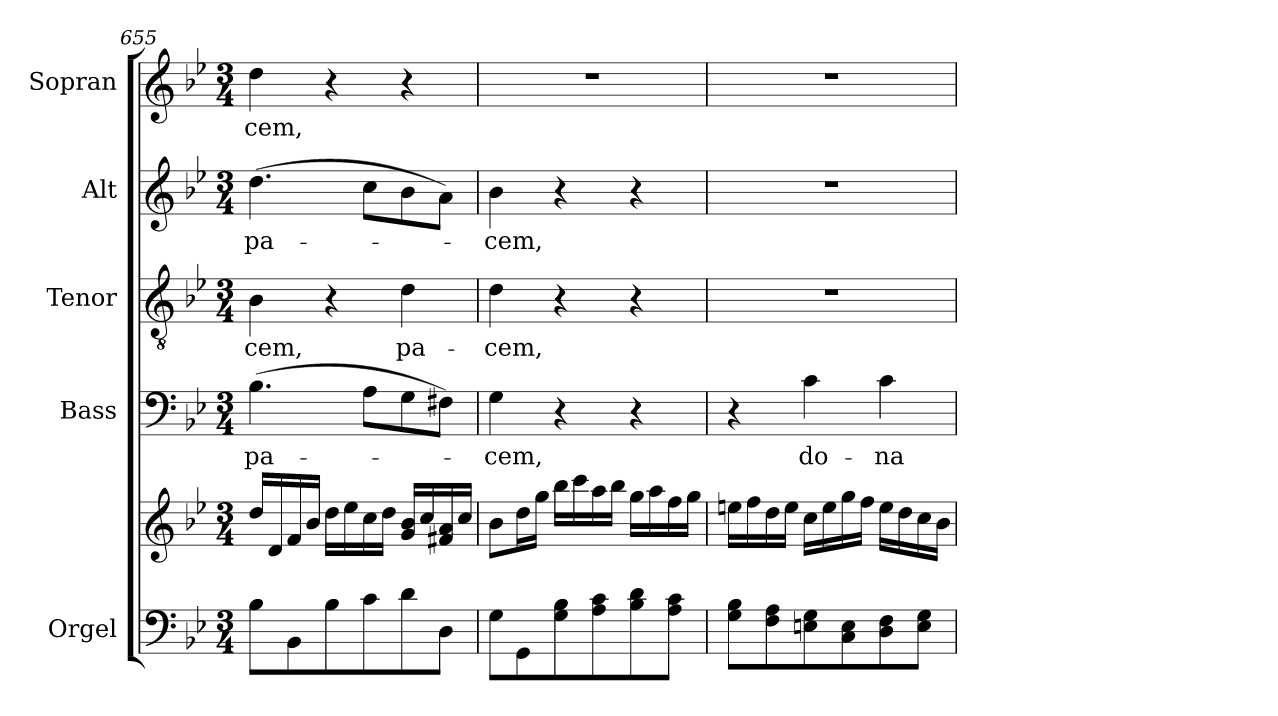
**kern	**kern	**kern	**text	**kern	**text	**kern	**text	**kern	**text
*part5	*part5	*part4	*part4	*part3	*part3	*part2	*part2	*part1	*part1
*staff6	*staff5	*staff4	*staff4	*staff3	*staff3	*staff2	*staff2	*staff1	*staff1
*I"Orgel	*	*I"Bass	*	*I"Tenor	*	*I"Alt	*	*I"Sopran	*
*I'Org.	*	*I'B.	*	*I'T.	*	*I'A.	*	*I'S.	*
*clefF4	*clefG2	*clefF4	*	*clefGv2	*	*clefG2	*	*clefG2	*
*k[b-e-]	*k[b-e-]	*k[b-e-]	*	*k[b-e-]	*	*k[b-e-]	*	*k[b-e-]	*
*B-:	*B-:	*B-:	*	*B-:	*	*B-:	*	*B-:	*
*M3/4	*M3/4	*M3/4	*	*M3/4	*	*M3/4	*	*M3/4	*
=655	=655	=655	=655	=655	=655	=655	=655	=655	=655
!	!	!	!LO:LY:b	!	!LO:LY:b	!	!LO:LY:b	!	!LO:LY:b
8B-\L	16dd/LL	(>4.B-\	pa-	4B-\	-cem,	(>4.dd\	pa-	4dd\	-cem,
.	16d/	.	.	.	.	.	.	.	.
8BB-\	16f/	.	.	.	.	.	.	.	.
.	16b-/JJ	.	.	.	.	.	.	.	.
8B-\	16dd\LL	.	.	4r	.	.	.	4r	.
.	16ee-\	.	.	.	.	.	.	.	.
8c\	16cc\	8A\L	.	.	.	8cc\L	.	.	.
.	16dd\JJ	.	.	.	.	.	.	.	.
!	!	!	!	!	!LO:LY:b	!	!	!	!
8d\	16g/ 16b-/LL	8G\	.	4d\	pa-	8b-\	.	4r	.
.	16cc/	.	.	.	.	.	.	.	.
8D\J	16f#X/ 16a/	8F#X\J)	.	.	.	8a\J)	.	.	.
.	16cc/JJ	.	.	.	.	.	.	.	.
=656	=656	=656	=656	=656	=656	=656	=656	=656	=656
!	!	!	!LO:LY:b	!	!LO:LY:b	!	!LO:LY:b	!	!
8G\L	8b-\L	4G\	-cem,	4d\	-cem,	4b-\	-cem,	2.r	.
8GG\	16dd\L	.	.	.	.	.	.	.	.
.	16gg\JJ	.	.	.	.	.	.	.	.
8G\ 8B-\	16bb-\LL	4r	.	4r	.	4r	.	.	.
.	16ccc\	.	.	.	.	.	.	.	.
8A\ 8c\	16aa\	.	.	.	.	.	.	.	.
.	16bb-\JJ	.	.	.	.	.	.	.	.
8B-\ 8d\	16gg\LL	4r	.	4r	.	4r	.	.	.
.	16aa\	.	.	.	.	.	.	.	.
8A\ 8c\J	16ff\	.	.	.	.	.	.	.	.
.	16gg\JJ	.	.	.	.	.	.	.	.
=657	=657	=657	=657	=657	=657	=657	=657	=657	=657
8G\ 8B-\L	16een\LL	4r	.	2.r	.	2.r	.	2.r	.
.	16ff\	.	.	.	.	.	.	.	.
8F\ 8A\	16dd\	.	.	.	.	.	.	.	.
.	16ee\JJ	.	.	.	.	.	.	.	.
!	!	!	!LO:LY:b	!	!	!	!	!	!
8En\ 8G\	16cc\LL	4c\	do-	.	.	.	.	.	.
.	16ee\	.	.	.	.	.	.	.	.
8C\ 8E\	16gg\	.	.	.	.	.	.	.	.
.	16ff\JJ	.	.	.	.	.	.	.	.
!	!	!	!LO:LY:b	!	!	!	!	!	!
8D\ 8F\	16ee\LL	4c\	-na	.	.	.	.	.	.
.	16dd\	.	.	.	.	.	.	.	.
8E\ 8G\J	16cc\	.	.	.	.	.	.	.	.
.	16b-\JJ	.	.	.	.	.	.	.	.
=	=	=	=	=	=	=	=	=	=
*-	*-	*-	*-	*-	*-	*-	*-	*-	*-
